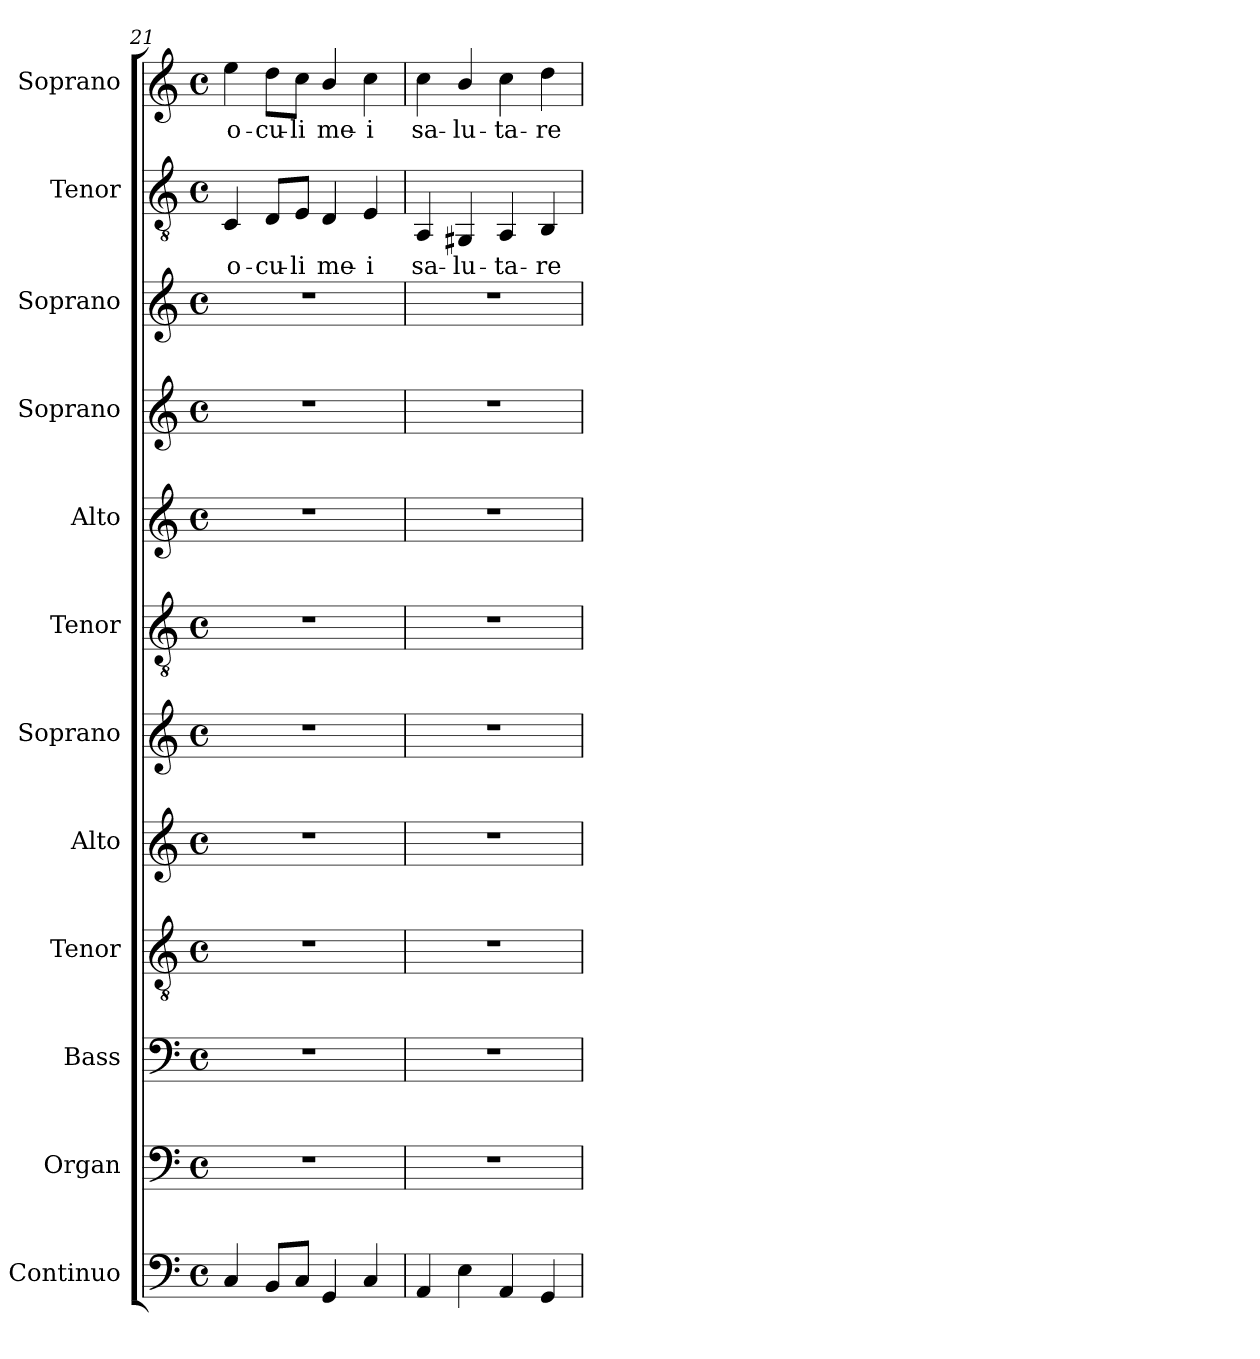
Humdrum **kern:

**kern	**kern	**kern	**kern	**kern	**kern	**kern	**kern	**kern	**kern	**kern	**text	**kern	**text
*part12	*part11	*part10	*part9	*part8	*part7	*part6	*part5	*part4	*part3	*part2	*part2	*part1	*part1
*staff12	*staff11	*staff10	*staff9	*staff8	*staff7	*staff6	*staff5	*staff4	*staff3	*staff2	*staff2	*staff1	*staff1
*I"Continuo	*I"Organ	*I"Bass	*I"Tenor	*I"Alto	*I"Soprano	*I"Tenor	*I"Alto	*I"Soprano	*I"Soprano	*I"Tenor	*	*I"Soprano	*
*I'Cont.	*I'Org.	*I'B.	*I'T.	*I'A.	*I'S.	*I'T.	*I'A.	*I'S.	*I'S.	*I'T.	*	*I'S.	*
*clefF4	*clefF4	*clefF4	*clefGv2	*clefG2	*clefG2	*clefGv2	*clefG2	*clefG2	*clefG2	*clefGv2	*	*clefG2	*
*	*	*	*ITrd7c12	*	*	*ITrd7c12	*	*	*	*	*	*	*
*k[]	*k[]	*k[]	*k[]	*k[]	*k[]	*k[]	*k[]	*k[]	*k[]	*k[]	*	*k[]	*
*C:	*C:	*C:	*C:	*C:	*C:	*C:	*C:	*C:	*C:	*C:	*	*C:	*
*M4/4	*M4/4	*M4/4	*M4/4	*M4/4	*M4/4	*M4/4	*M4/4	*M4/4	*M4/4	*M4/4	*	*M4/4	*
*met(c)	*met(c)	*met(c)	*met(c)	*met(c)	*met(c)	*met(c)	*met(c)	*met(c)	*met(c)	*met(c)	*	*met(c)	*
=21	=21	=21	=21	=21	=21	=21	=21	=21	=21	=21	=21	=21	=21
!	!	!	!	!	!	!	!	!	!	!	!LO:LY:b:color=#000000	!	!
!	!	!	!	!	!	!	!	!	!	!	!	!	!LO:LY:b:color=#000000
4Ci/	1r	1r	1r	1r	1r	1r	1r	1r	1r	4Ci/	o-	4eei\	o-
!	!	!	!	!	!	!	!	!	!	!	!LO:LY:b:color=#000000	!	!
!	!	!	!	!	!	!	!	!	!	!	!	!	!LO:LY:b:color=#000000
8BBi/L	.	.	.	.	.	.	.	.	.	8Di/L	-cu-	8ddi\L	-cu-
!	!	!	!	!	!	!	!	!	!	!	!LO:LY:b:color=#000000	!	!
!	!	!	!	!	!	!	!	!	!	!	!	!	!LO:LY:b:color=#000000
8Ci/J	.	.	.	.	.	.	.	.	.	8Ei/J	-li	8cci\J	-li
!	!	!	!	!	!	!	!	!	!	!	!LO:LY:b:color=#000000	!	!
!	!	!	!	!	!	!	!	!	!	!	!	!	!LO:LY:b:color=#000000
4GGi/	.	.	.	.	.	.	.	.	.	4Di/	me-	4bi/	me-
!	!	!	!	!	!	!	!	!	!	!	!LO:LY:b:color=#000000	!	!
!	!	!	!	!	!	!	!	!	!	!	!	!	!LO:LY:b:color=#000000
4Ci/	.	.	.	.	.	.	.	.	.	4Ei/	-i	4cci\	-i
=22	=22	=22	=22	=22	=22	=22	=22	=22	=22	=22	=22	=22	=22
!	!	!	!	!	!	!	!	!	!	!	!LO:LY:b:color=#000000	!	!
!	!	!	!	!	!	!	!	!	!	!	!	!	!LO:LY:b:color=#000000
4AAi/	1r	1r	1r	1r	1r	1r	1r	1r	1r	4AAi/	sa-	4cci\	sa-
!	!	!	!	!	!	!	!	!	!	!	!LO:LY:b:color=#000000	!	!
!	!	!	!	!	!	!	!	!	!	!	!	!	!LO:LY:b:color=#000000
4Ei\	.	.	.	.	.	.	.	.	.	4GG#Xi/	-lu-	4bi/	-lu-
!	!	!	!	!	!	!	!	!	!	!	!LO:LY:b:color=#000000	!	!
!	!	!	!	!	!	!	!	!	!	!	!	!	!LO:LY:b:color=#000000
4AAi/	.	.	.	.	.	.	.	.	.	4AAi/	-ta-	4cci\	-ta-
!	!	!	!	!	!	!	!	!	!	!	!LO:LY:b:color=#000000	!	!
!	!	!	!	!	!	!	!	!	!	!	!	!	!LO:LY:b:color=#000000
4GGi/	.	.	.	.	.	.	.	.	.	4BBi/	-re	4ddi\	-re
=	=	=	=	=	=	=	=	=	=	=	=	=	=
*-	*-	*-	*-	*-	*-	*-	*-	*-	*-	*-	*-	*-	*-
